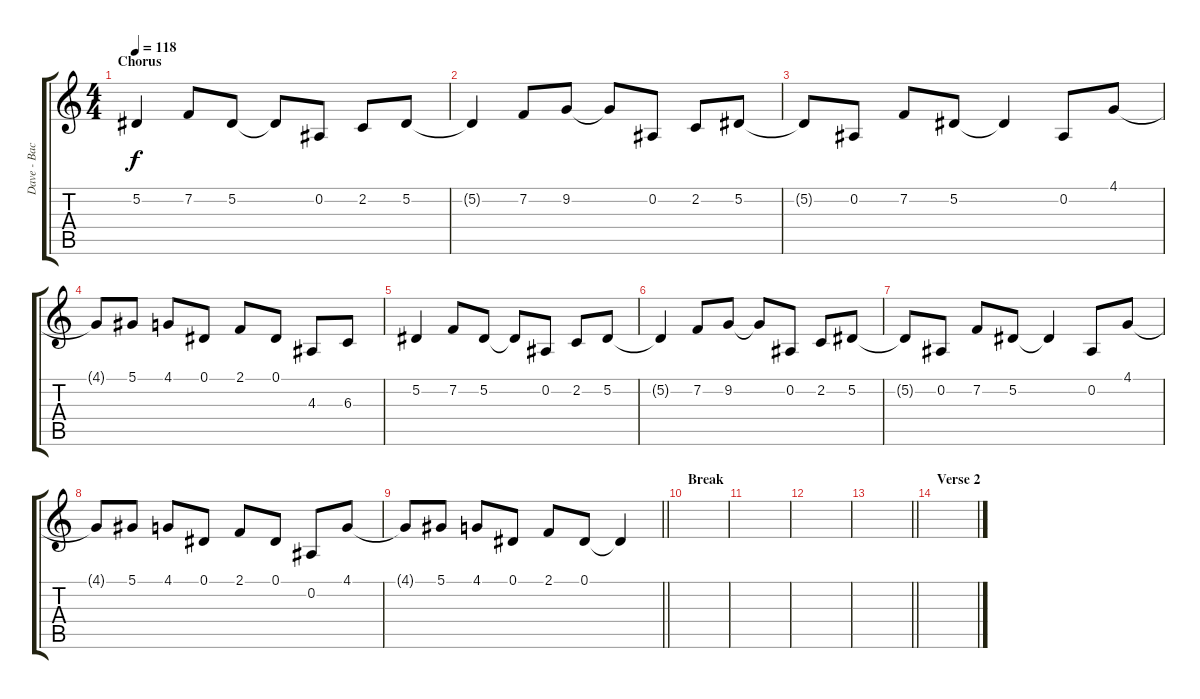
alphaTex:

\track ("Dave - Backing Vocals" "Dave - Bac") {instrument bassoon}
\staff {score tabs}
\tuning (Eb4 Bb3 Gb3 Db3 Ab2 Eb2) {hide}
\ts (4 4)
\section ("" "Chorus")
\tempo 118
\clef g2
\ks c
5.2.4{dy f} 7.2.8 5.2.8 5.2{t}.8 0.2.8 2.2.8 5.2.8 |
5.2{t}.4 7.2.8 9.2.8 9.2{t}.8 0.2.8 2.2.8 5.2.8 |
5.2{t}.8 0.2.8 7.2.8 5.2.8 5.2{t}.4 0.2.8 4.1.8 |
4.1{t}.8 5.1.8 4.1.8 0.1.8 2.1.8 0.1.8 4.3.8 6.3.8 |
5.2.4 7.2.8 5.2.8 5.2{t}.8 0.2.8 2.2.8 5.2.8 |
5.2{t}.4 7.2.8 9.2.8 9.2{t}.8 0.2.8 2.2.8 5.2.8 |
5.2{t}.8 0.2.8 7.2.8 5.2.8 5.2{t}.4 0.2.8 4.1.8 |
4.1{t}.8 5.1.8 4.1.8 0.1.8 2.1.8 0.1.8 0.2.8 4.1.8 |
\barLineRight lightlight
4.1{t}.8 5.1.8 4.1.8 0.1.8 2.1.8 0.1.8 0.1{t}.4 |
\section ("" "Break")
|
|
|
\barLineRight lightlight
|
\section ("" "Verse 2")
